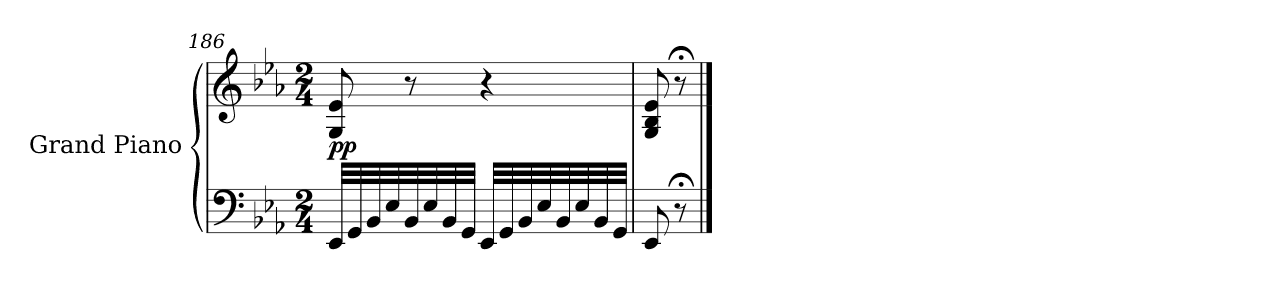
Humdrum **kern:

**kern	**kern	**dynam
*part1	*part1	*part1
*staff2	*staff1	*staff1/2
*I"Grand Piano	*	*
*I'Pno.	*	*
*clefF4	*clefG2	*
*k[b-e-a-]	*k[b-e-a-]	*
*M2/4	*M2/4	*
=186	=186	=186
!	!	!LO:DY:b
32EE-/LLL	8G/ 8e-/	pp
32GG/	.	.
32BB-/	.	.
32E-/	.	.
32BB-/	8r	.
32E-/	.	.
32BB-/	.	.
32GG/JJJ	.	.
32EE-/LLL	4r	.
32GG/	.	.
32BB-/	.	.
32E-/	.	.
32BB-/	.	.
32E-/	.	.
32BB-/	.	.
32GG/JJJ	.	.
=187	=187	=187
8EE-/	8G/ 8B-/ 8e-/	.
8r;<	8r;<	.
==	==	==
*-	*-	*-
